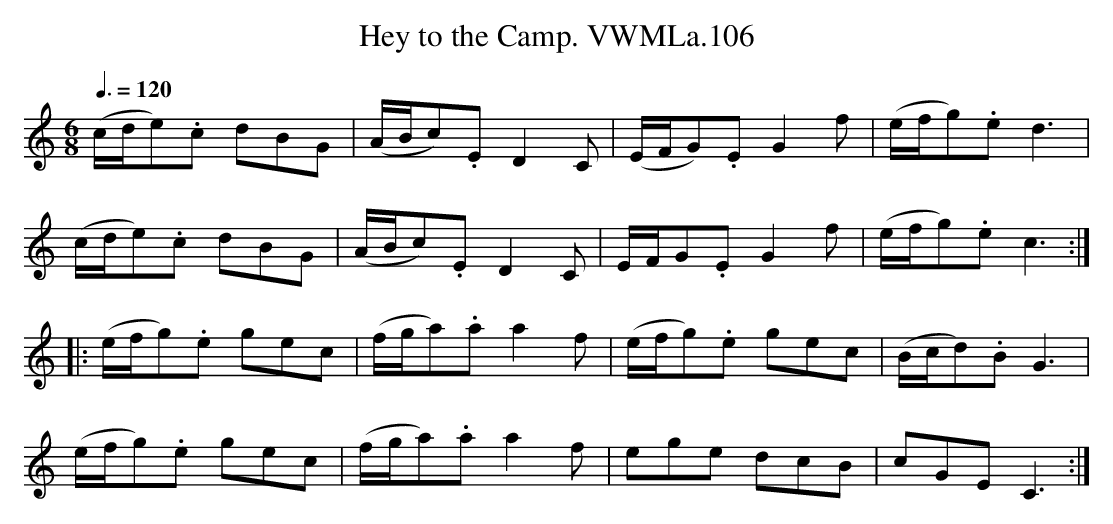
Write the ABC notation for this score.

X:1
T:Hey to the Camp. VWMLa.106
M:6/8
L:1/8
Q:3/8=120
K:C
(c/d/e).c dBG|(A/B/c).E D2C|(E/F/G).E G2f|(e/f/g).e d3|
(c/d/e).c dBG|(A/B/c).E D2C|E/F/G.E G2f|(e/f/g).e c3:|
|:(e/f/g).e gec|(f/g/a).aa2f|(e/f/g).e gec|(B/c/d).B G3|
(e/f/g).e gec|(f/g/a).a a2f|ege dcB|cGE C3:|
